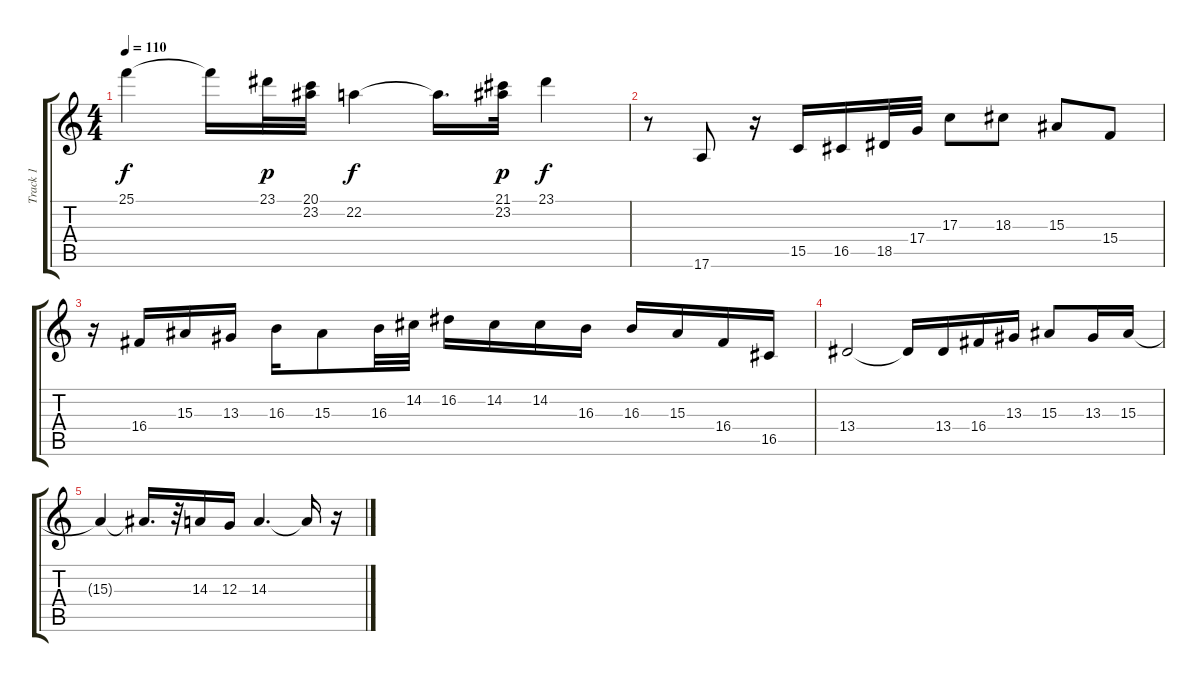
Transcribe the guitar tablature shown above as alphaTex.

\track ("Track 1" "Track 1") {instrument violin}
\staff {score tabs}
\tuning (E4 B3 G3 D3 A2 E2) {hide}
\ts (4 4)
\tempo 110
\clef g2
\ks c
25.1.4{dy f} 25.1{t}.16 23.1.32{dy p} (20.1 23.2).32 22.2.4{dy f} 22.2{t}.16{d} (21.1 23.2).32{dy p} 23.1.4{dy f} |
r.8 17.6.8 r.16 15.5.16 16.5.16 18.5.32 17.4.32 17.3.8 18.3.8 15.3.8 15.4.8 |
r.16 16.4.16 15.3.16 13.3.16 16.3.16 15.3.8 16.3.32 14.2.32 16.2.16 14.2.16 14.2.16 16.3.16 16.3.16 15.3.16 16.4.16 16.5.16 |
13.4.2 13.4{t}.16 13.4.16 16.4.16 13.3.16 15.3.8 13.3.16 15.3.16 |
15.3{t}.4 15.3{t}.16{d} r.32 14.3.16 12.3.16 14.3.4{d} 14.3{t}.16 r.16
